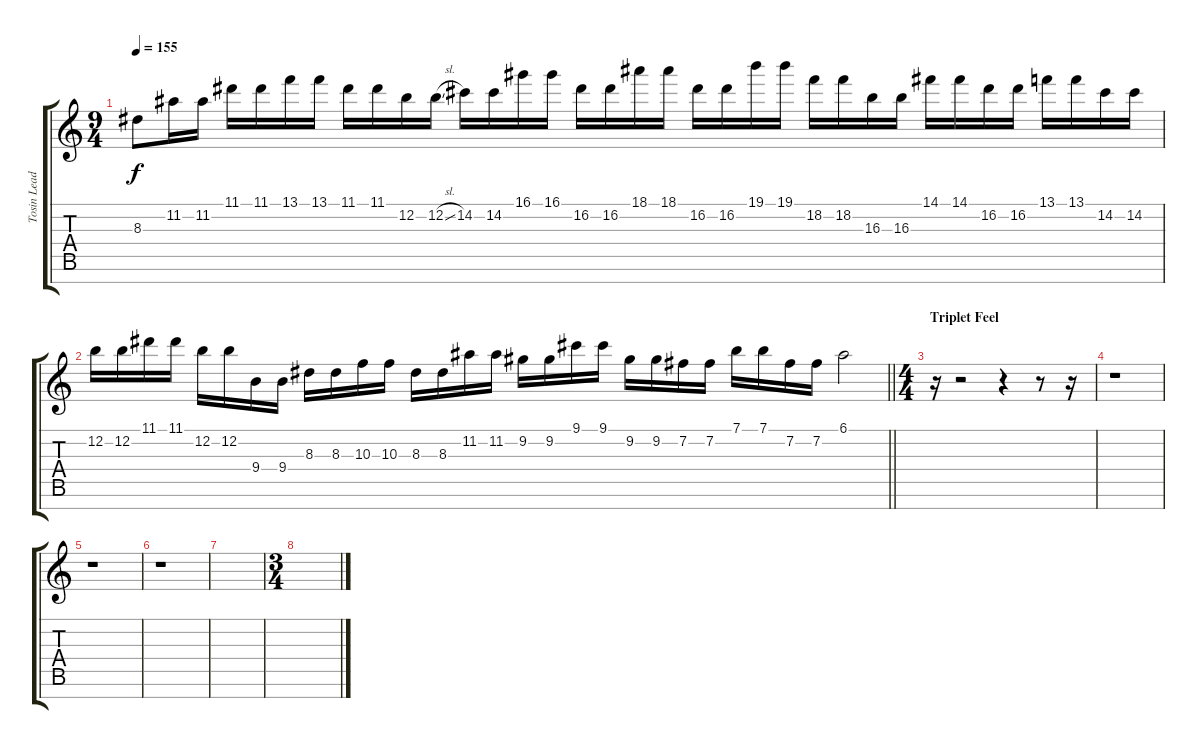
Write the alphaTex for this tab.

\track ("Tosin Lead Left" "Tosin Lead") {instrument distortionguitar}
\staff {score tabs}
\tuning (E4 B3 G3 D3 A2 D2 B1) {hide}
\ts (9 4)
\tempo 155
\clef g2
\ks c
8.3.8{dy f} 11.2.16 11.2.16 11.1.16 11.1.16 13.1.16 13.1.16 11.1.16 11.1.16 12.2.16 12.2{sl}.16 14.2.16 14.2.16 16.1.16 16.1.16 16.2.16 16.2.16 18.1.16 18.1.16 16.2.16 16.2.16 19.1.16 19.1.16 18.2.16 18.2.16 16.3.16 16.3.16 14.1.16 14.1.16 16.2.16 16.2.16 13.1.16 13.1.16 14.2.16 14.2.16 |
\barLineRight lightlight
12.2.16 12.2.16 11.1.16 11.1.16 12.2.16 12.2.16 9.4.16 9.4.16 8.3.16 8.3.16 10.3.16 10.3.16 8.3.16 8.3.16 11.2.16 11.2.16 9.2.16 9.2.16 9.1.16 9.1.16 9.2.16 9.2.16 7.2.16 7.2.16 7.1.16 7.1.16 7.2.16 7.2.16 6.1.2 |
\ts (4 4)
\section ("" "Triplet Feel")
r.16 r.2 r.4 r.8 r.16 |
r.1 |
r.1 |
r.1 |
|
\ts (3 4)
